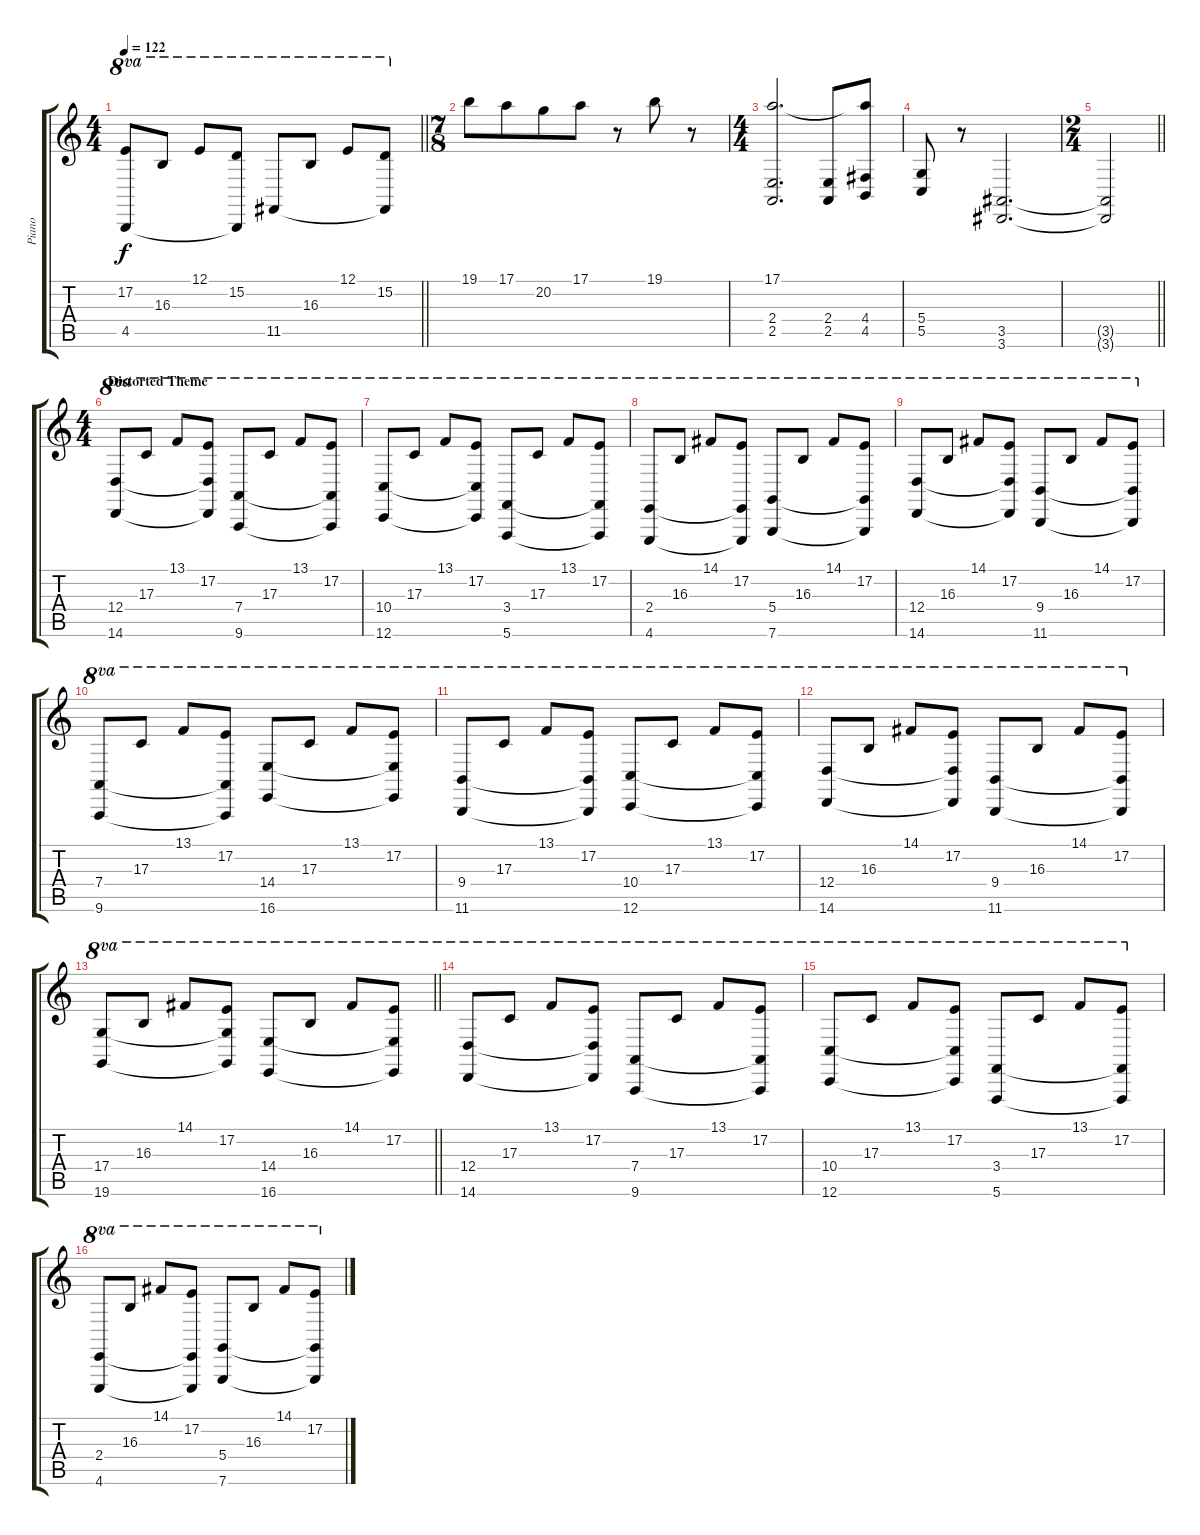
\track ("Piano" "Piano") {instrument acousticgrandpiano}
\staff {score tabs}
\tuning (E4 B3 G3 D3 G2 C2) {hide}
\ts (4 4)
\tempo 122
\clef g2
\barLineRight lightlight
\ks c
(17.2{t} 4.5).8{ot 8va dy f} 16.3.8{ot 8va} 12.1.8{ot 8va} (15.2 4.5{t}).8{ot 8va} 11.5.8{ot 8va} 16.3.8{ot 8va} 12.1.8{ot 8va} (15.2 11.5{t}).8{ot 8va} |
\ts (7 8)
19.1.8 17.1.8 20.2.8 17.1.8 r.8 19.1.8 r.8 |
\ts (4 4)
(17.1 2.4 2.5).2{d} (2.4 2.5).8 (17.1{t} 4.4 4.5).8 |
(5.4 5.5).8 r.8 (3.5 3.6).2{d} |
\ts (2 4)
\barLineRight lightlight
(3.5{t} 3.6{t}).2 |
\ts (4 4)
\section ("" "Distorted Theme")
(12.4 14.6).8{ot 8va} 17.3.8{ot 8va} 13.1.8{ot 8va} (17.2 12.4{t} 14.6{t}).8{ot 8va} (7.4 9.6).8{ot 8va} 17.3.8{ot 8va} 13.1.8{ot 8va} (17.2 7.4{t} 9.6{t}).8{ot 8va} |
(10.4 12.6).8{ot 8va} 17.3.8{ot 8va} 13.1.8{ot 8va} (17.2 10.4{t} 12.6{t}).8{ot 8va} (3.4 5.6).8{ot 8va} 17.3.8{ot 8va} 13.1.8{ot 8va} (17.2 3.4{t} 5.6{t}).8{ot 8va} |
(2.4 4.6).8{ot 8va} 16.3.8{ot 8va} 14.1.8{ot 8va} (17.2 2.4{t} 4.6{t}).8{ot 8va} (5.4 7.6).8{ot 8va} 16.3.8{ot 8va} 14.1.8{ot 8va} (17.2 5.4{t} 7.6{t}).8{ot 8va} |
(12.4 14.6).8{ot 8va} 16.3.8{ot 8va} 14.1.8{ot 8va} (17.2 12.4{t} 14.6{t}).8{ot 8va} (9.4 11.6).8{ot 8va} 16.3.8{ot 8va} 14.1.8{ot 8va} (17.2 9.4{t} 11.6{t}).8{ot 8va} |
(7.4 9.6).8{ot 8va} 17.3.8{ot 8va} 13.1.8{ot 8va} (17.2 7.4{t} 9.6{t}).8{ot 8va} (14.4 16.6).8{ot 8va} 17.3.8{ot 8va} 13.1.8{ot 8va} (17.2 14.4{t} 16.6{t}).8{ot 8va} |
(9.4 11.6).8{ot 8va} 17.3.8{ot 8va} 13.1.8{ot 8va} (17.2 9.4{t} 11.6{t}).8{ot 8va} (10.4 12.6).8{ot 8va} 17.3.8{ot 8va} 13.1.8{ot 8va} (17.2 10.4{t} 12.6{t}).8{ot 8va} |
(12.4 14.6).8{ot 8va} 16.3.8{ot 8va} 14.1.8{ot 8va} (17.2 12.4{t} 14.6{t}).8{ot 8va} (9.4 11.6).8{ot 8va} 16.3.8{ot 8va} 14.1.8{ot 8va} (17.2 9.4{t} 11.6{t}).8{ot 8va} |
\barLineRight lightlight
(17.4 19.6).8{ot 8va} 16.3.8{ot 8va} 14.1.8{ot 8va} (17.2 17.4{t} 19.6{t}).8{ot 8va} (14.4 16.6).8{ot 8va} 16.3.8{ot 8va} 14.1.8{ot 8va} (17.2 14.4{t} 16.6{t}).8{ot 8va} |
(12.4 14.6).8{ot 8va} 17.3.8{ot 8va} 13.1.8{ot 8va} (17.2 12.4{t} 14.6{t}).8{ot 8va} (7.4 9.6).8{ot 8va} 17.3.8{ot 8va} 13.1.8{ot 8va} (17.2 7.4{t} 9.6{t}).8{ot 8va} |
(10.4 12.6).8{ot 8va} 17.3.8{ot 8va} 13.1.8{ot 8va} (17.2 10.4{t} 12.6{t}).8{ot 8va} (3.4 5.6).8{ot 8va} 17.3.8{ot 8va} 13.1.8{ot 8va} (17.2 3.4{t} 5.6{t}).8{ot 8va} |
(2.4 4.6).8{ot 8va} 16.3.8{ot 8va} 14.1.8{ot 8va} (17.2 2.4{t} 4.6{t}).8{ot 8va} (5.4 7.6).8{ot 8va} 16.3.8{ot 8va} 14.1.8{ot 8va} (17.2 5.4{t} 7.6{t}).8{ot 8va}
